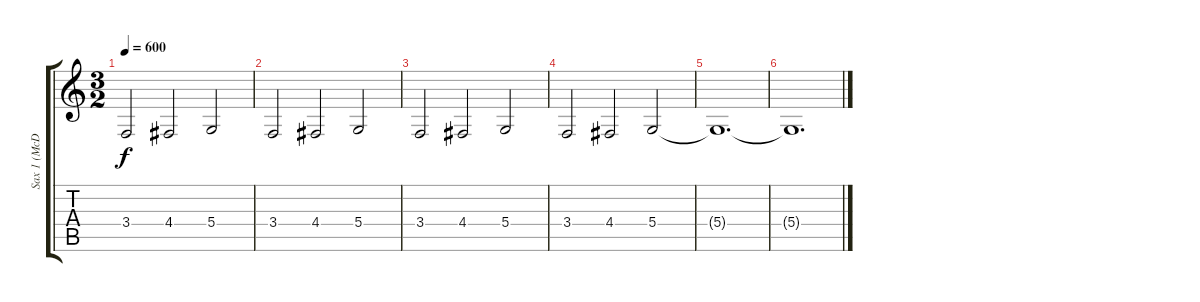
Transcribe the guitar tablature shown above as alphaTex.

\track ("Sax 1 (McDonald)" "Sax 1 (McD") {instrument tenorsax}
\staff {score tabs}
\tuning (E4 B3 G3 D3 A2 E2) {hide}
\ts (3 2)
\tempo 600
\clef g2
\ks c
3.4.2{dy f} 4.4.2 5.4.2 |
3.4.2 4.4.2 5.4.2 |
3.4.2 4.4.2 5.4.2 |
3.4.2 4.4.2 5.4.2 |
5.4{t}.1{d} |
5.4{t}.1{d}
